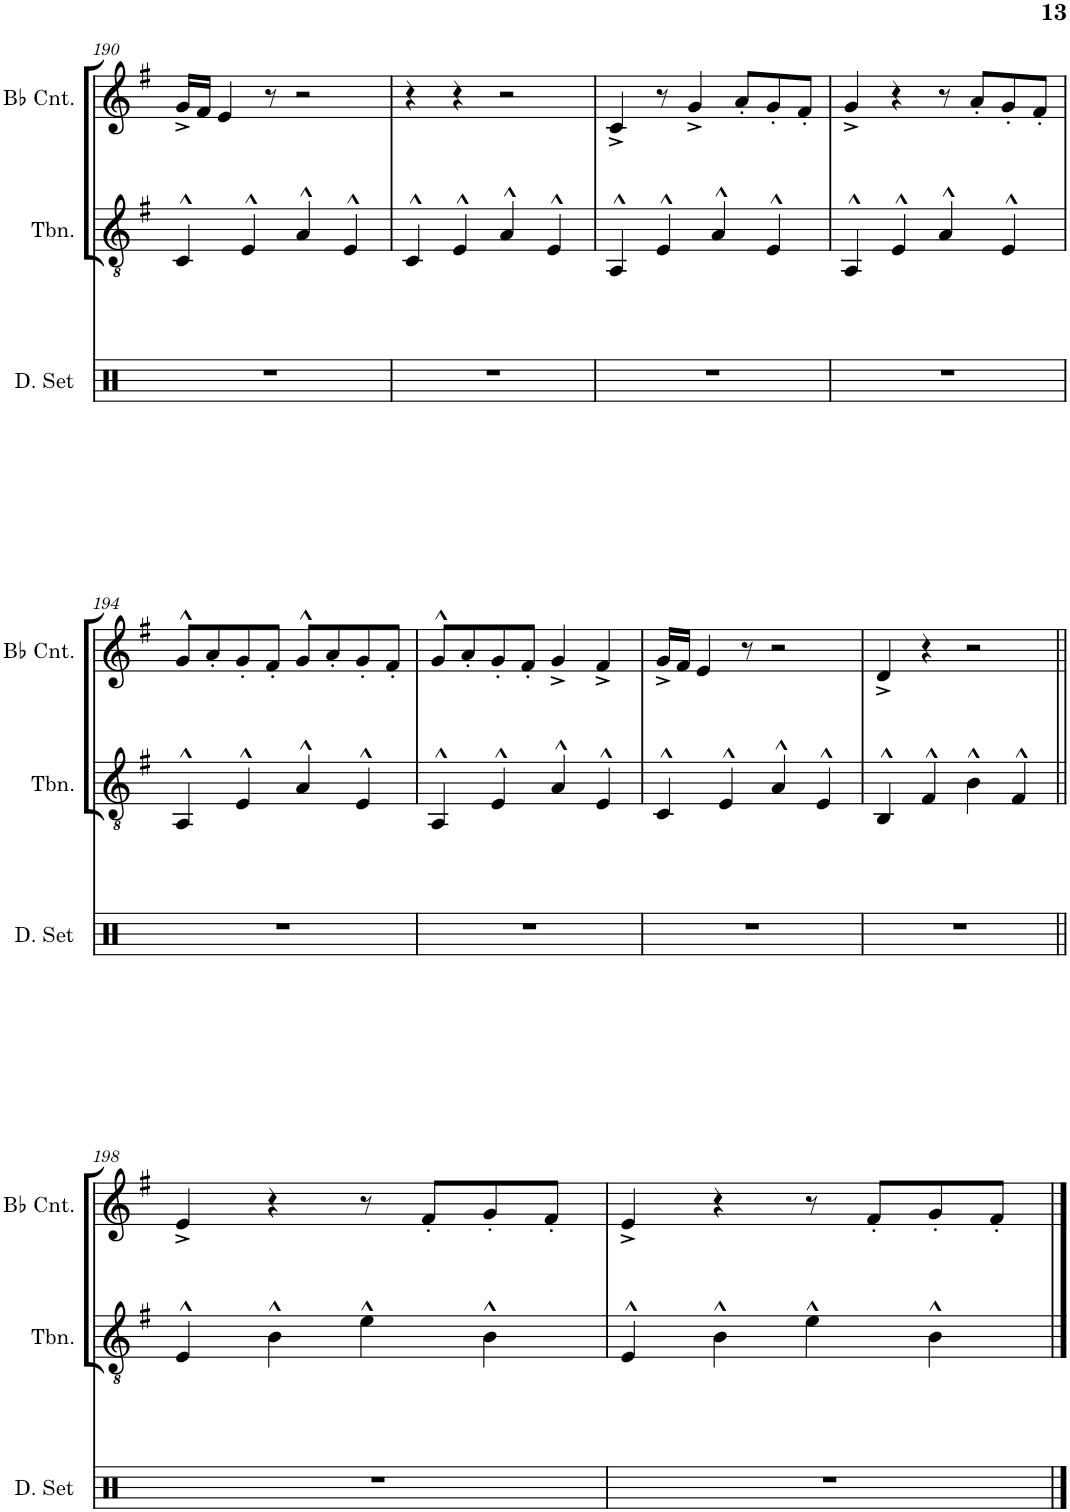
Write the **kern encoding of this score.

**kern	**kern	**kern
*part3	*part2	*part1
*staff3	*staff2	*staff1
*I"Drumset	*I"Trombone	*I"Bb Cornet
*I'D. Set	*I'Tbn.	*I'Bb Cnt.
!!LO:PB:g=z
*clefX	*clefGv2	*clefG2
*	*Trd1c2	*Trd1c2
*k[]	*k[f#]	*k[f#]
*M4/4	*M4/4	*M4/4
=190	=190	=190
1r	4C^^/	16g^/LL
.	.	16f#/JJ
.	.	4e/
.	4E^^/	.
.	.	8r
.	4A^^/	2r
.	4E^^/	.
=191	=191	=191
1r	4C^^/	4r
.	4E^^/	4r
.	4A^^/	2r
.	4E^^/	.
=192	=192	=192
1r	4AA^^/	4c^/
.	4E^^/	8r
.	.	4g^/
.	4A^^/	.
.	.	8a'/L
.	4E^^/	8g'/
.	.	8f#'/J
=193	=193	=193
1r	4AA^^/	4g^/
.	4E^^/	4r
.	4A^^/	8r
.	.	8a'/L
.	4E^^/	8g'/
.	.	8f#'/J
!!LO:LB:g=z
=194	=194	=194
1r	4AA^^/	8g^^/L
.	.	8a'/
.	4E^^/	8g'/
.	.	8f#'/J
.	4A^^/	8g^^/L
.	.	8a'/
.	4E^^/	8g'/
.	.	8f#'/J
=195	=195	=195
1r	4AA^^/	8g^^/L
.	.	8a'/
.	4E^^/	8g'/
.	.	8f#'/J
.	4A^^/	4g^/
.	4E^^/	4f#^/
=196	=196	=196
1r	4C^^/	16g^/LL
.	.	16f#/JJ
.	.	4e/
.	4E^^/	.
.	.	8r
.	4A^^/	2r
.	4E^^/	.
=197	=197	=197
1r	4BB^^/	4d^/
.	4F#^^/	4r
.	4B^^\	2r
.	4F#^^/	.
!!LO:LB:g=z
=198||	=198||	=198||
1r	4E^^/	4e^/
.	4B^^\	4r
.	4e^^\	8r
.	.	8f#'/L
.	4B^^\	8g'/
.	.	8f#'/J
=199	=199	=199
1r	4E^^/	4e^/
.	4B^^\	4r
.	4e^^\	8r
.	.	8f#'/L
.	4B^^\	8g'/
.	.	8f#'/J
==	==	==
*-	*-	*-
